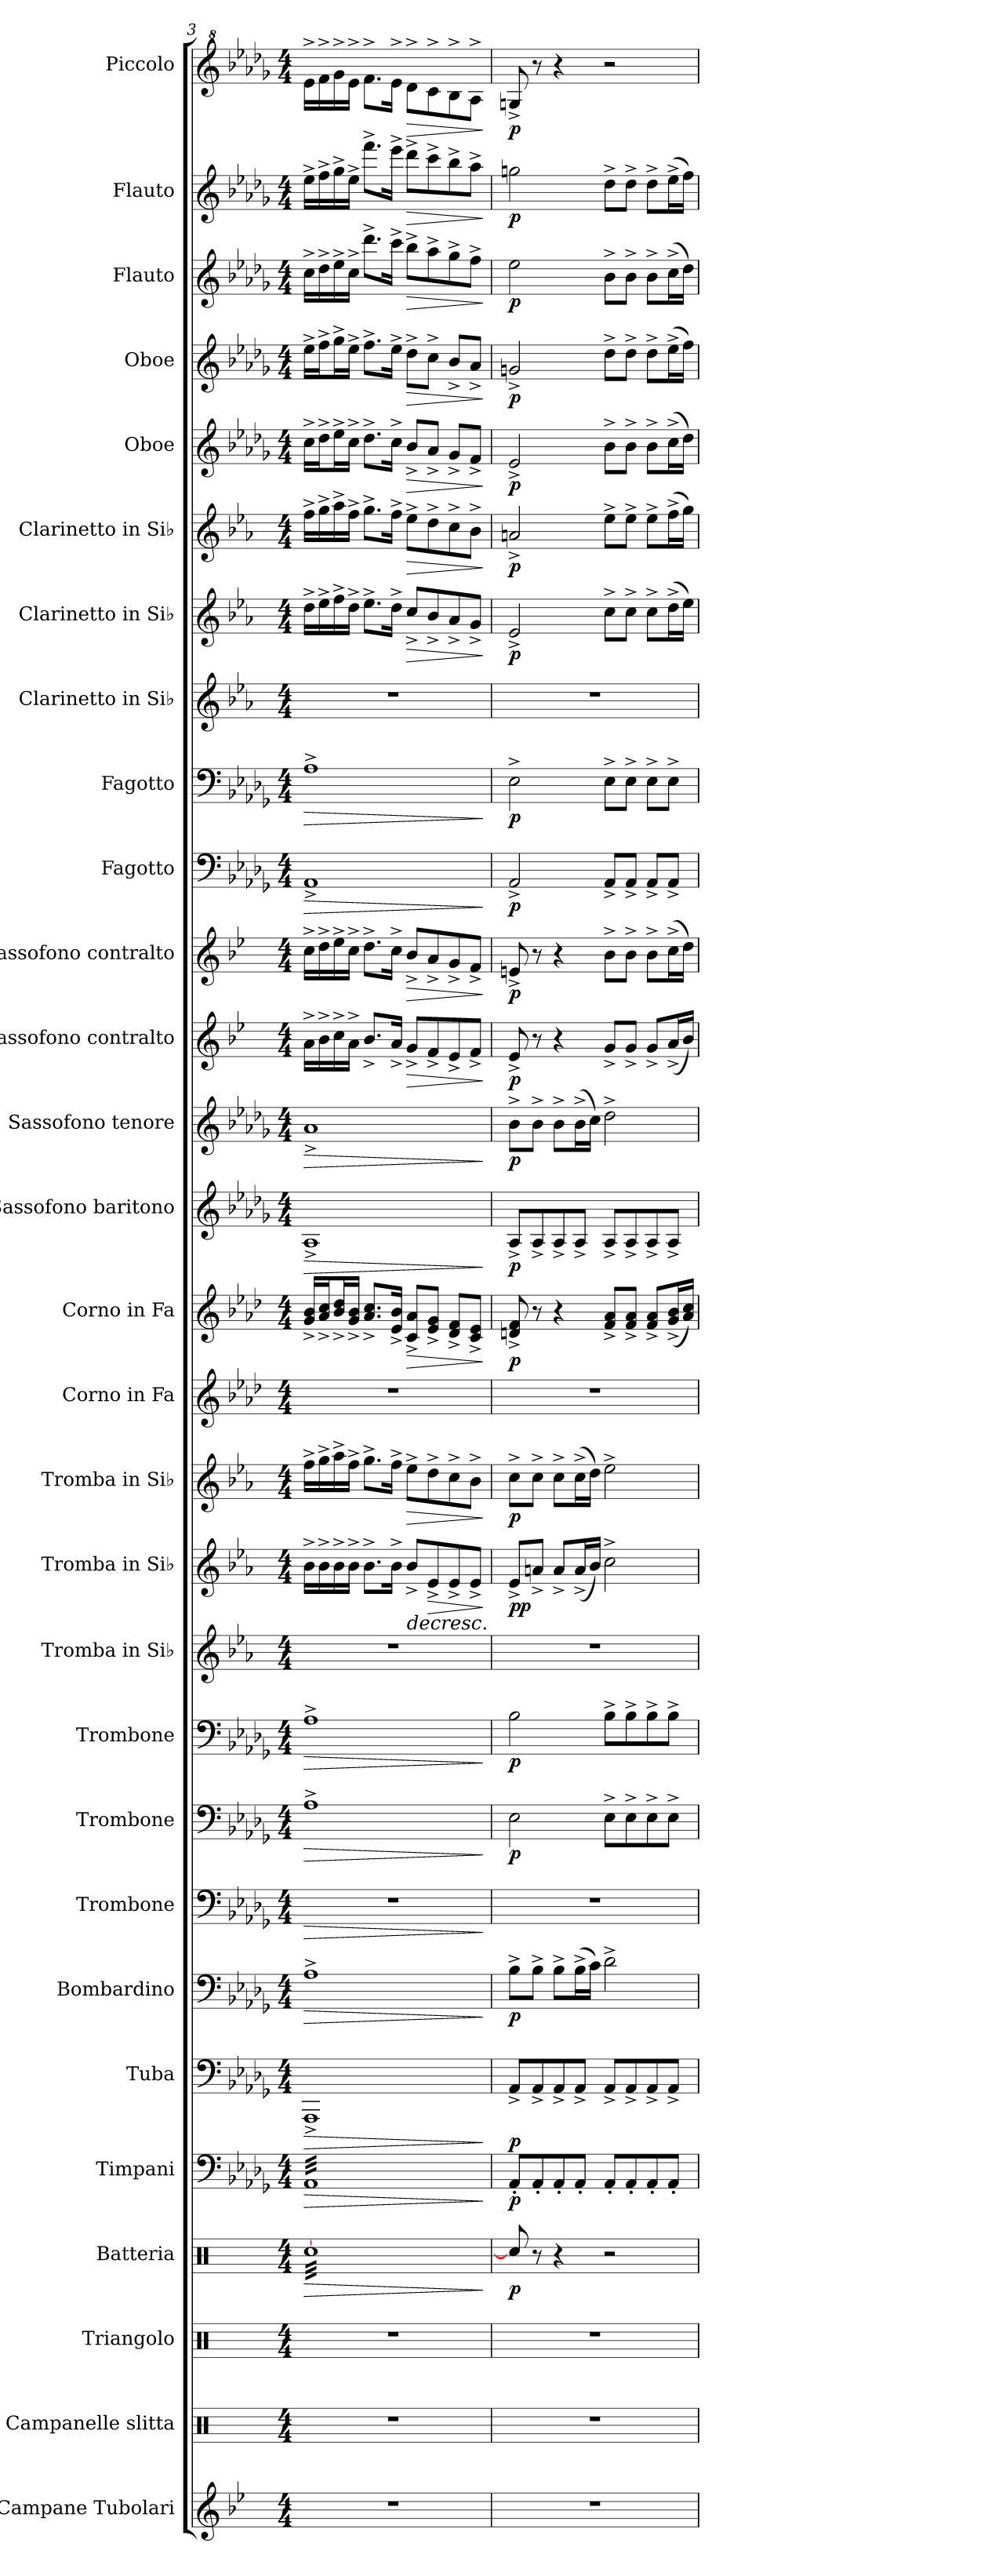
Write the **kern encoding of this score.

**kern	**kern	**kern	**kern	**dynam	**kern	**dynam	**kern	**dynam	**kern	**dynam	**kern	**dynam	**kern	**dynam	**kern	**dynam	**kern	**kern	**dynam	**kern	**dynam	**kern	**kern	**dynam	**kern	**dynam	**kern	**dynam	**kern	**dynam	**kern	**dynam	**kern	**dynam	**kern	**dynam	**kern	**kern	**dynam	**kern	**dynam	**kern	**dynam	**kern	**dynam	**kern	**dynam	**kern	**dynam	**kern	**dynam
*part29	*part28	*part27	*part26	*part26	*part25	*part25	*part24	*part24	*part23	*part23	*part22	*part22	*part21	*part21	*part20	*part20	*part19	*part18	*part18	*part17	*part17	*part16	*part15	*part15	*part14	*part14	*part13	*part13	*part12	*part12	*part11	*part11	*part10	*part10	*part9	*part9	*part8	*part7	*part7	*part6	*part6	*part5	*part5	*part4	*part4	*part3	*part3	*part2	*part2	*part1	*part1
*staff29	*staff28	*staff27	*staff26	*staff26	*staff25	*staff25	*staff24	*staff24	*staff23	*staff23	*staff22	*staff22	*staff21	*staff21	*staff20	*staff20	*staff19	*staff18	*staff18	*staff17	*staff17	*staff16	*staff15	*staff15	*staff14	*staff14	*staff13	*staff13	*staff12	*staff12	*staff11	*staff11	*staff10	*staff10	*staff9	*staff9	*staff8	*staff7	*staff7	*staff6	*staff6	*staff5	*staff5	*staff4	*staff4	*staff3	*staff3	*staff2	*staff2	*staff1	*staff1
*I"Campane Tubolari	*I"Campanelle slitta	*I"Triangolo	*I"Batteria	*	*I"Timpani	*	*I"Tuba	*	*I"Bombardino	*	*I"Trombone	*	*I"Trombone	*	*I"Trombone	*	*I"Tromba in Si♭	*I"Tromba in Si♭	*	*I"Tromba in Si♭	*	*I"Corno in Fa	*I"Corno in Fa	*	*I"Sassofono baritono	*	*I"Sassofono tenore	*	*I"Sassofono contralto	*	*I"Sassofono contralto	*	*I"Fagotto	*	*I"Fagotto	*	*I"Clarinetto in Si♭	*I"Clarinetto in Si♭	*	*I"Clarinetto in Si♭	*	*I"Oboe	*	*I"Oboe	*	*I"Flauto	*	*I"Flauto	*	*I"Piccolo	*
*I'Camp. tb.	*	*I'Triang.	*I'Batt.	*	*I'Timp.	*	*I'Tba.	*	*	*	*I'Tbn.	*	*I'Tbn.	*	*I'Tbn.	*	*I'Tr. Si♭	*I'Tr. Si♭	*	*I'Tr. Si♭	*	*I'Cor. Fa	*I'Cor. Fa	*	*	*	*	*	*	*	*	*	*I'Fag.	*	*I'Fag.	*	*I'Cl. Si♭	*I'Cl. Si♭	*	*I'Cl. Si♭	*	*I'Ob.	*	*I'Ob.	*	*I'Fl.	*	*I'Fl.	*	*	*
*clefG2	*clefX	*clefX	*clefX	*	*clefF4	*	*clefF4	*	*clefF4	*	*clefF4	*	*clefF4	*	*clefF4	*	*clefG2	*clefG2	*	*clefG2	*	*clefG2	*clefG2	*	*clefG2	*	*clefG2	*	*clefG2	*	*clefG2	*	*clefF4	*	*clefF4	*	*clefG2	*clefG2	*	*clefG2	*	*clefG2	*	*clefG2	*	*clefG2	*	*clefG2	*	*clefG^2	*
*	*	*	*	*	*	*	*	*	*	*	*	*	*	*	*	*	*ITrd1c2	*ITrd1c2	*	*ITrd1c2	*	*ITrd4c7	*ITrd4c7	*	*ITrd12c21	*	*ITrd8c14	*	*ITrd5c9	*	*ITrd5c9	*	*	*	*	*	*ITrd1c2	*ITrd1c2	*	*ITrd1c2	*	*	*	*	*	*	*	*	*	*ITrd-7c-12	*
*k[b-e-]	*k[]	*k[]	*k[]	*	*k[b-e-a-d-g-]	*	*k[b-e-a-d-g-]	*	*k[b-e-a-d-g-]	*	*k[b-e-a-d-g-]	*	*k[b-e-a-d-g-]	*	*k[b-e-a-d-g-]	*	*k[b-e-a-d-g-]	*k[b-e-a-d-g-]	*	*k[b-e-a-d-g-]	*	*k[b-e-a-d-g-]	*k[b-e-a-d-g-]	*	*k[b-e-a-d-g-]	*	*k[b-e-a-d-g-]	*	*k[b-e-a-d-g-]	*	*k[b-e-a-d-g-]	*	*k[b-e-a-d-g-]	*	*k[b-e-a-d-g-]	*	*k[b-e-a-d-g-]	*k[b-e-a-d-g-]	*	*k[b-e-a-d-g-]	*	*k[b-e-a-d-g-]	*	*k[b-e-a-d-g-]	*	*k[b-e-a-d-g-]	*	*k[b-e-a-d-g-]	*	*k[b-e-a-d-g-]	*
*M4/4	*M4/4	*M4/4	*M4/4	*	*M4/4	*	*M4/4	*	*M4/4	*	*M4/4	*	*M4/4	*	*M4/4	*	*M4/4	*M4/4	*	*M4/4	*	*M4/4	*M4/4	*	*M4/4	*	*M4/4	*	*M4/4	*	*M4/4	*	*M4/4	*	*M4/4	*	*M4/4	*M4/4	*	*M4/4	*	*M4/4	*	*M4/4	*	*M4/4	*	*M4/4	*	*M4/4	*
=3	=3	=3	=3	=3	=3	=3	=3	=3	=3	=3	=3	=3	=3	=3	=3	=3	=3	=3	=3	=3	=3	=3	=3	=3	=3	=3	=3	=3	=3	=3	=3	=3	=3	=3	=3	=3	=3	=3	=3	=3	=3	=3	=3	=3	=3	=3	=3	=3	=3	=3	=3
!	!	!	!	!LO:HP:b	!	!LO:HP:b	!	!LO:HP:b	!	!LO:HP:b	!	!LO:HP:b	!	!LO:HP:b	!	!LO:HP:b	!	!	!	!	!	!	!	!	!	!LO:HP:b	!	!LO:HP:b	!	!	!	!	!	!LO:HP:b	!	!LO:HP:b	!	!	!	!	!	!	!	!	!	!	!	!	!	!	!
*	*	*	*tremolo	*	*	*	*	*	*	*	*	*	*	*	*	*	*	*	*	*	*	*	*	*	*	*	*	*	*	*	*	*	*	*	*	*	*	*	*	*	*	*	*	*	*	*	*	*	*	*	*
*	*	*	*	*	*tremolo	*	*	*	*	*	*	*	*	*	*	*	*	*	*	*	*	*	*	*	*	*	*	*	*	*	*	*	*	*	*	*	*	*	*	*	*	*	*	*	*	*	*	*	*	*	*
1r	1r	1r	[32RccLLL	>	32AA-LLL	>	1AAA-^	>	1A-^	>	1r	>	1A-^	>	1A-^	>	1r	16a-^\LL	.	16ee-^\LL	.	1r	16c^/ 16e-^/LL	.	1AA-^	>	1A-^	>	16c^\LL	.	16e-^\LL	.	1AA-^	>	1A-^	>	1r	16cc^\LL	.	16ee-^\LL	.	16cc^\LL	.	16ee-^\LL	.	16cc^\LL	.	16ee-^\LL	.	16eee-^\LL	.
.	.	.	32Rcc	.	32AA-	.	.	.	.	.	.	.	.	.	.	.	.	.	.	.	.	.	.	.	.	.	.	.	.	.	.	.	.	.	.	.	.	.	.	.	.	.	.	.	.	.	.	.	.	.	.
.	.	.	32Rcc	.	32AA-	.	.	.	.	.	.	.	.	.	.	.	.	16a-^\	.	16ff^\	.	.	16d-^/ 16f^/J	.	.	.	.	.	16d-^\	.	16f^\	.	.	.	.	.	.	16dd-^\	.	16ff^\	.	16dd-^\J	.	16ff^\J	.	16dd-^\	.	16ff^\	.	16fff^\	.
.	.	.	32Rcc	.	32AA-	.	.	.	.	.	.	.	.	.	.	.	.	.	.	.	.	.	.	.	.	.	.	.	.	.	.	.	.	.	.	.	.	.	.	.	.	.	.	.	.	.	.	.	.	.	.
.	.	.	32Rcc	.	32AA-	.	.	.	.	.	.	.	.	.	.	.	.	16a-^\	.	16gg-^\	.	.	16e-^/ 16g-^/L	.	.	.	.	.	16e-^\	.	16g-^\	.	.	.	.	.	.	16ee-^\	.	16gg-^\	.	16ee-^\L	.	16gg-^\L	.	16ee-^\	.	16gg-^\	.	16ggg-^\	.
.	.	.	32Rcc	.	32AA-	.	.	.	.	.	.	.	.	.	.	.	.	.	.	.	.	.	.	.	.	.	.	.	.	.	.	.	.	.	.	.	.	.	.	.	.	.	.	.	.	.	.	.	.	.	.
.	.	.	32Rcc	.	32AA-	.	.	.	.	.	.	.	.	.	.	.	.	16a-^\JJ	.	16ee-^\JJ	.	.	16c^/ 16e-^/JJ	.	.	.	.	.	16c^\JJ	.	16e-^\JJ	.	.	.	.	.	.	16cc^\JJ	.	16ee-^\JJ	.	16cc^\JJ	.	16ee-^\JJ	.	16cc^\JJ	.	16ee-^\JJ	.	16eee-^\JJ	.
.	.	.	32Rcc	.	32AA-	.	.	.	.	.	.	.	.	.	.	.	.	.	.	.	.	.	.	.	.	.	.	.	.	.	.	.	.	.	.	.	.	.	.	.	.	.	.	.	.	.	.	.	.	.	.
.	.	.	32Rcc	.	32AA-	.	.	.	.	.	.	.	.	.	.	.	.	8.a-^\L	.	8.ff^\L	.	.	8.d-^/ 8.f^/L	.	.	.	.	.	8.d-^/L	.	8.f^\L	.	.	.	.	.	.	8.dd-^\L	.	8.ff^\L	.	8.dd-^\L	.	8.ff^\L	.	8.ddd-^\L	.	8.fff^\L	.	8.fff^\L	.
.	.	.	32Rcc	.	32AA-	.	.	.	.	.	.	.	.	.	.	.	.	.	.	.	.	.	.	.	.	.	.	.	.	.	.	.	.	.	.	.	.	.	.	.	.	.	.	.	.	.	.	.	.	.	.
.	.	.	32Rcc	.	32AA-	.	.	.	.	.	.	.	.	.	.	.	.	.	.	.	.	.	.	.	.	.	.	.	.	.	.	.	.	.	.	.	.	.	.	.	.	.	.	.	.	.	.	.	.	.	.
.	.	.	32Rcc	.	32AA-	.	.	.	.	.	.	.	.	.	.	.	.	.	.	.	.	.	.	.	.	.	.	.	.	.	.	.	.	.	.	.	.	.	.	.	.	.	.	.	.	.	.	.	.	.	.
.	.	.	32Rcc	.	32AA-	.	.	.	.	.	.	.	.	.	.	.	.	.	.	.	.	.	.	.	.	.	.	.	.	.	.	.	.	.	.	.	.	.	.	.	.	.	.	.	.	.	.	.	.	.	.
.	.	.	32Rcc	.	32AA-	.	.	.	.	.	.	.	.	.	.	.	.	.	.	.	.	.	.	.	.	.	.	.	.	.	.	.	.	.	.	.	.	.	.	.	.	.	.	.	.	.	.	.	.	.	.
.	.	.	32Rcc	.	32AA-	.	.	.	.	.	.	.	.	.	.	.	.	16a-^\Jk	.	16ee-^\Jk	.	.	16A-^/ 16e-^/Jk	.	.	.	.	.	16c^/Jk	.	16e-^\Jk	.	.	.	.	.	.	16cc^\Jk	.	16ee-^\Jk	.	16cc^\Jk	.	16ee-^\Jk	.	16ccc^\Jk	.	16eee-^\Jk	.	16eee-^\Jk	.
.	.	.	32Rcc	.	32AA-	.	.	.	.	.	.	.	.	.	.	.	.	.	.	.	.	.	.	.	.	.	.	.	.	.	.	.	.	.	.	.	.	.	.	.	.	.	.	.	.	.	.	.	.	.	.
!	!	!	!	!	!	!	!	!	!	!	!	!	!	!	!	!	!	!	!LO:HP:b	!	!LO:HP:b	!	!	!LO:HP:b	!	!	!	!	!	!LO:HP:b	!	!LO:HP:b	!	!	!	!	!	!	!LO:HP:b	!	!LO:HP:b	!	!LO:HP:b	!	!LO:HP:b	!	!LO:HP:b	!	!LO:HP:b	!	!LO:HP:b
.	.	.	32Rcc	.	32AA-	.	.	.	.	.	.	.	.	.	.	.	.	8a-^/L	>	8dd-^\L	>	.	8F^/ 8d-^/L	>	.	.	.	.	8B-^/L	>	8d-^/L	>	.	.	.	.	.	8b-^/L	>	8dd-^\L	>	8b-^/L	>	8dd-^\L	>	8bb-^\L	>	8ddd-^\L	>	8ddd-^\L	>
.	.	.	32Rcc	.	32AA-	.	.	.	.	.	.	.	.	.	.	.	.	.	.	.	.	.	.	.	.	.	.	.	.	.	.	.	.	.	.	.	.	.	.	.	.	.	.	.	.	.	.	.	.	.	.
.	.	.	32Rcc	.	32AA-	.	.	.	.	.	.	.	.	.	.	.	.	.	.	.	.	.	.	.	.	.	.	.	.	.	.	.	.	.	.	.	.	.	.	.	.	.	.	.	.	.	.	.	.	.	.
.	.	.	32Rcc	.	32AA-	.	.	.	.	.	.	.	.	.	.	.	.	.	.	.	.	.	.	.	.	.	.	.	.	.	.	.	.	.	.	.	.	.	.	.	.	.	.	.	.	.	.	.	.	.	.
!	!	!	!	!	!	!	!	!	!	!	!	!	!	!	!	!	!	!	!LO:HP:b	!	!	!	!	!	!	!	!	!	!	!	!	!	!	!	!	!	!	!	!	!	!	!	!	!	!	!	!	!	!	!	!
.	.	.	32Rcc	.	32AA-	.	.	.	.	.	.	.	.	.	.	.	.	8d-^/	>	8cc^\	.	.	8A-^/ 8c^/J	.	.	.	.	.	8A-^/	.	8c^/	.	.	.	.	.	.	8a-^/	.	8cc^\	.	8a-^/J	.	8cc^\J	.	8aa-^\	.	8ccc^\	.	8ccc^\	.
.	.	.	32Rcc	.	32AA-	.	.	.	.	.	.	.	.	.	.	.	.	.	.	.	.	.	.	.	.	.	.	.	.	.	.	.	.	.	.	.	.	.	.	.	.	.	.	.	.	.	.	.	.	.	.
.	.	.	32Rcc	.	32AA-	.	.	.	.	.	.	.	.	.	.	.	.	.	.	.	.	.	.	.	.	.	.	.	.	.	.	.	.	.	.	.	.	.	.	.	.	.	.	.	.	.	.	.	.	.	.
.	.	.	32Rcc	.	32AA-	.	.	.	.	.	.	.	.	.	.	.	.	.	.	.	.	.	.	.	.	.	.	.	.	.	.	.	.	.	.	.	.	.	.	.	.	.	.	.	.	.	.	.	.	.	.
.	.	.	32Rcc	.	32AA-	.	.	.	.	.	.	.	.	.	.	.	.	8d-^/	.	8b-^\	.	.	8G-^/ 8B-^/L	.	.	.	.	.	8G-^/	.	8B-^/	.	.	.	.	.	.	8g-^/	.	8b-^\	.	8g-^/L	.	8b-^/L	.	8gg-^\	.	8bb-^\	.	8bb-^\	.
.	.	.	32Rcc	.	32AA-	.	.	.	.	.	.	.	.	.	.	.	.	.	.	.	.	.	.	.	.	.	.	.	.	.	.	.	.	.	.	.	.	.	.	.	.	.	.	.	.	.	.	.	.	.	.
.	.	.	32Rcc	.	32AA-	.	.	.	.	.	.	.	.	.	.	.	.	.	.	.	.	.	.	.	.	.	.	.	.	.	.	.	.	.	.	.	.	.	.	.	.	.	.	.	.	.	.	.	.	.	.
.	.	.	32Rcc	.	32AA-	.	.	.	.	.	.	.	.	.	.	.	.	.	.	.	.	.	.	.	.	.	.	.	.	.	.	.	.	.	.	.	.	.	.	.	.	.	.	.	.	.	.	.	.	.	.
.	.	.	32Rcc	.	32AA-	.	.	.	.	.	.	.	.	.	.	.	.	8d-^/J	.	8a-^\J	.	.	8F^/ 8A-^/J	.	.	.	.	.	8A-^/J	.	8A-^/J	.	.	.	.	.	.	8f^/J	.	8a-^\J	.	8f^/J	.	8a-^/J	.	8ff^\J	.	8aa-^\J	.	8aa-^\J	.
.	.	.	32Rcc	.	32AA-	.	.	.	.	.	.	.	.	.	.	.	.	.	.	.	.	.	.	.	.	.	.	.	.	.	.	.	.	.	.	.	.	.	.	.	.	.	.	.	.	.	.	.	.	.	.
.	.	.	32Rcc	.	32AA-	.	.	.	.	.	.	.	.	.	.	.	.	.	.	.	.	.	.	.	.	.	.	.	.	.	.	.	.	.	.	.	.	.	.	.	.	.	.	.	.	.	.	.	.	.	.
.	.	.	32RccJJJ	.	32AA-JJJ	.	.	.	.	.	.	.	.	.	.	.	.	.	.	.	.	.	.	.	.	.	.	.	.	.	.	.	.	.	.	.	.	.	.	.	.	.	.	.	.	.	.	.	.	.	.
*	*	*	*	*	*Xtremolo	*	*	*	*	*	*	*	*	*	*	*	*	*	*	*	*	*	*	*	*	*	*	*	*	*	*	*	*	*	*	*	*	*	*	*	*	*	*	*	*	*	*	*	*	*	*
*	*	*	*Xtremolo	*	*	*	*	*	*	*	*	*	*	*	*	*	*	*	*	*	*	*	*	*	*	*	*	*	*	*	*	*	*	*	*	*	*	*	*	*	*	*	*	*	*	*	*	*	*	*	*
.	.	.	.	]	.	]	.	]	.	]	.	]	.	]	.	]	.	.	] ]	.	]	.	.	]	.	]	.	]	.	]	.	]	.	]	.	]	.	.	]	.	]	.	]	.	]	.	]	.	]	.	]
=4	=4	=4	=4	=4	=4	=4	=4	=4	=4	=4	=4	=4	=4	=4	=4	=4	=4	=4	=4	=4	=4	=4	=4	=4	=4	=4	=4	=4	=4	=4	=4	=4	=4	=4	=4	=4	=4	=4	=4	=4	=4	=4	=4	=4	=4	=4	=4	=4	=4	=4	=4
!	!	!	!	!LO:DY:b	!	!LO:DY:b	!	!LO:DY:b	!	!LO:DY:b	!	!	!	!LO:DY:b	!	!LO:DY:b	!	!	!LO:DY:b	!	!	!	!	!	!	!	!	!	!	!	!	!	!	!	!	!	!	!	!	!	!	!	!	!	!	!	!	!	!	!	!
!	!	!	!	!	!	!	!	!	!	!	!	!	!	!	!	!	!	!	!LO:DY:n=1:b	!	!LO:DY:b	!	!	!LO:DY:b	!	!LO:DY:b	!	!LO:DY:b	!	!LO:DY:b	!	!LO:DY:b	!	!LO:DY:b	!	!LO:DY:b	!	!	!LO:DY:b	!	!LO:DY:b	!	!LO:DY:b	!	!LO:DY:b	!	!LO:DY:b	!	!LO:DY:b	!	!LO:DY:b
1r	1r	1r	8Rcc/]	p	8AA-'/L	p	8AA-^/L	p	8B-^\L	p	1r	.	2E-\	p	2B-\	p	1r	8d-^/L	p p	8b-^\L	p	1r	8Gn/^ 8B-/^	p	8AA-^/L	p	8B-^\L	p	8G-^/	p	8Gn^/	p	2AA-^/	p	2E-^\	p	1r	2d-^/	p	2gn^/	p	2e-^/	p	2gn^/	p	2ee-\	p	2ggn\	p	8ggn^/	p
.	.	.	8r	.	8AA-'/	.	8AA-^/	.	8B-^\J	.	.	.	.	.	.	.	.	8gn^/J	.	8b-^\J	.	.	8r	.	8AA-^/	.	8B-^\J	.	8r	.	8r	.	.	.	.	.	.	.	.	.	.	.	.	.	.	.	.	.	.	8r	.
.	.	.	4r	.	8AA-'/	.	8AA-^/	.	8B-^\L	.	.	.	.	.	.	.	.	8g^/L	.	8b-^\L	.	.	4r	.	8AA-^/	.	8B-^\L	.	4r	.	4r	.	.	.	.	.	.	.	.	.	.	.	.	.	.	.	.	.	.	4r	.
.	.	.	.	.	8AA-'/J	.	8AA-^/J	.	(16B-^\L	.	.	.	.	.	.	.	.	(16g^/L	.	(16b-^\L	.	.	.	.	8AA-^/J	.	(16B-^\L	.	.	.	.	.	.	.	.	.	.	.	.	.	.	.	.	.	.	.	.	.	.	.	.
.	.	.	.	.	.	.	.	.	16c\JJ)	.	.	.	.	.	.	.	.	16a-/JJ)	.	16cc\JJ)	.	.	.	.	.	.	16c\JJ)	.	.	.	.	.	.	.	.	.	.	.	.	.	.	.	.	.	.	.	.	.	.	.	.
.	.	.	2r	.	8AA-'/L	.	8AA-^/L	.	2d-^\	.	.	.	8E-^\L	.	8B-^\L	.	.	2b-^\	.	2dd-^\	.	.	8B-^/ 8d-^/L	.	8AA-^/L	.	2d-^\	.	8B-^/L	.	8d-^\L	.	8AA-^/L	.	8E-^\L	.	.	8b-^\L	.	8dd-^\L	.	8b-^\L	.	8dd-^\L	.	8b-^\L	.	8dd-^\L	.	2r	.
.	.	.	.	.	8AA-'/	.	8AA-^/	.	.	.	.	.	8E-^\	.	8B-^\	.	.	.	.	.	.	.	8B-^/ 8d-^/J	.	8AA-^/	.	.	.	8B-^/J	.	8d-^\J	.	8AA-^/J	.	8E-^\J	.	.	8b-^\J	.	8dd-^\J	.	8b-^\J	.	8dd-^\J	.	8b-^\J	.	8dd-^\J	.	.	.
.	.	.	.	.	8AA-'/	.	8AA-^/	.	.	.	.	.	8E-^\	.	8B-^\	.	.	.	.	.	.	.	8B-^/ 8d-^/L	.	8AA-^/	.	.	.	8B-^/L	.	8d-^\L	.	8AA-^/L	.	8E-^\L	.	.	8b-^\L	.	8dd-^\L	.	8b-^\L	.	8dd-^\L	.	8b-^\L	.	8dd-^\L	.	.	.
.	.	.	.	.	8AA-'/J	.	8AA-^/J	.	.	.	.	.	8E-^\J	.	8B-^\J	.	.	.	.	.	.	.	(16c^/ 16e-^/L	.	8AA-^/J	.	.	.	(16c^/L	.	(16e-^\L	.	8AA-^/J	.	8E-^\J	.	.	(16cc^\L	.	(16ee-^\L	.	(16cc^\L	.	(16ee-^\L	.	(16cc^\L	.	(16ee-^\L	.	.	.
.	.	.	.	.	.	.	.	.	.	.	.	.	.	.	.	.	.	.	.	.	.	.	16d-/ 16f/JJ)	.	.	.	.	.	16d-/JJ)	.	16f\JJ)	.	.	.	.	.	.	16dd-\JJ)	.	16ff\JJ)	.	16dd-\JJ)	.	16ff\JJ)	.	16dd-\JJ)	.	16ff\JJ)	.	.	.
=	=	=	=	=	=	=	=	=	=	=	=	=	=	=	=	=	=	=	=	=	=	=	=	=	=	=	=	=	=	=	=	=	=	=	=	=	=	=	=	=	=	=	=	=	=	=	=	=	=	=	=
*-	*-	*-	*-	*-	*-	*-	*-	*-	*-	*-	*-	*-	*-	*-	*-	*-	*-	*-	*-	*-	*-	*-	*-	*-	*-	*-	*-	*-	*-	*-	*-	*-	*-	*-	*-	*-	*-	*-	*-	*-	*-	*-	*-	*-	*-	*-	*-	*-	*-	*-	*-
